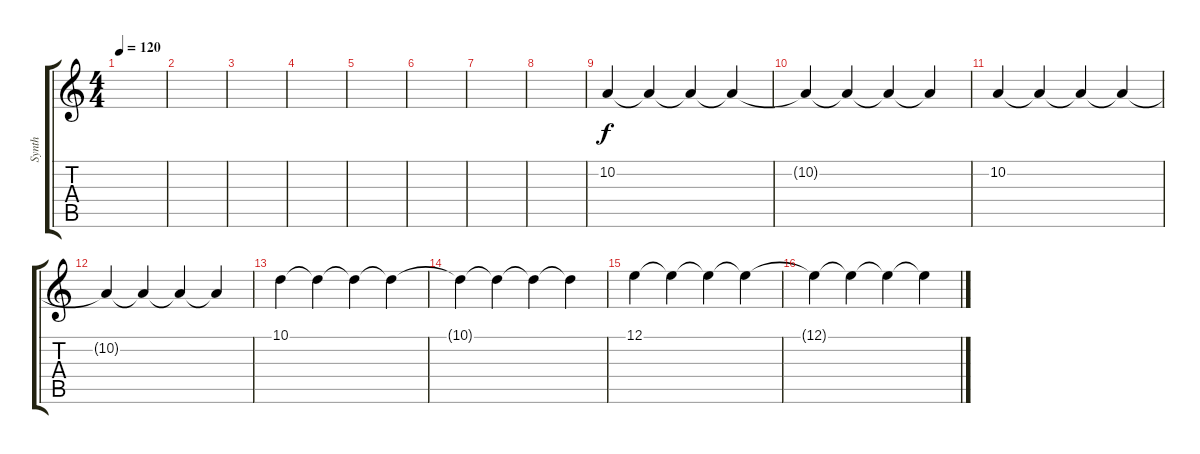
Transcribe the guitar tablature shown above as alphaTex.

\track ("Synth" "Synth") {instrument lead3calliope}
\staff {score tabs}
\tuning (E4 B3 G3 D3 A2 E2) {hide}
\ts (4 4)
\tempo 120
\clef g2
\ks c
|
|
|
|
|
|
|
|
10.2.4 10.2{t}.4 10.2{t}.4 10.2{t}.4 |
10.2{t}.4 10.2{t}.4 10.2{t}.4 10.2{t}.4 |
10.2.4 10.2{t}.4 10.2{t}.4 10.2{t}.4 |
10.2{t}.4 10.2{t}.4 10.2{t}.4 10.2{t}.4 |
10.1.4 10.1{t}.4 10.1{t}.4 10.1{t}.4 |
10.1{t}.4 10.1{t}.4 10.1{t}.4 10.1{t}.4 |
12.1.4 12.1{t}.4 12.1{t}.4 12.1{t}.4 |
12.1{t}.4 12.1{t}.4 12.1{t}.4 12.1{t}.4
